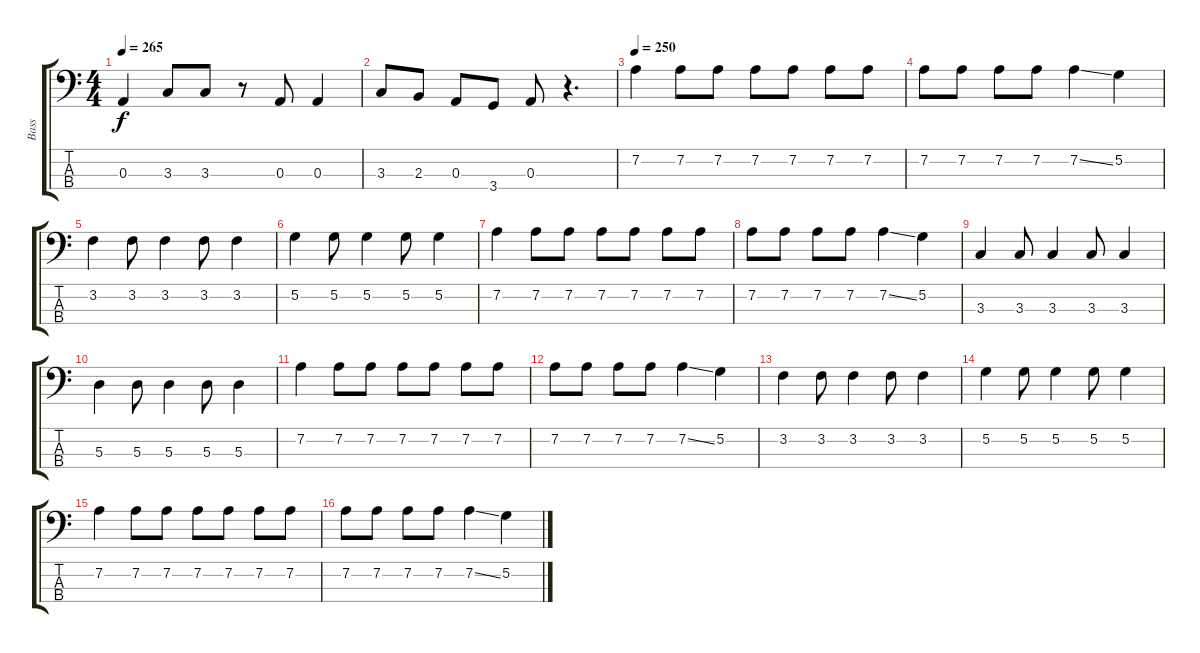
\track ("Bass" "Bass") {instrument electricbassfinger}
\staff {score tabs}
\tuning (G2 D2 A1 E1) {hide}
\ts (4 4)
\tempo 265
\clef f4
\ks c
0.3.4{dy f} 3.3.8 3.3.8 r.8 0.3.8 0.3.4 |
3.3.8 2.3.8 0.3.8 3.4.8 0.3.8 r.4{d} |
\tempo 250
7.2.4 7.2.8 7.2.8 7.2.8 7.2.8 7.2.8 7.2.8 |
7.2.8 7.2.8 7.2.8 7.2.8 7.2{ss}.4 5.2.4 |
3.2.4 3.2.8 3.2.4 3.2.8 3.2.4 |
5.2.4 5.2.8 5.2.4 5.2.8 5.2.4 |
7.2.4 7.2.8 7.2.8 7.2.8 7.2.8 7.2.8 7.2.8 |
7.2.8 7.2.8 7.2.8 7.2.8 7.2{ss}.4 5.2.4 |
3.3.4 3.3.8 3.3.4 3.3.8 3.3.4 |
5.3.4 5.3.8 5.3.4 5.3.8 5.3.4 |
7.2.4 7.2.8 7.2.8 7.2.8 7.2.8 7.2.8 7.2.8 |
7.2.8 7.2.8 7.2.8 7.2.8 7.2{ss}.4 5.2.4 |
3.2.4 3.2.8 3.2.4 3.2.8 3.2.4 |
5.2.4 5.2.8 5.2.4 5.2.8 5.2.4 |
7.2.4 7.2.8 7.2.8 7.2.8 7.2.8 7.2.8 7.2.8 |
7.2.8 7.2.8 7.2.8 7.2.8 7.2{ss}.4 5.2.4
